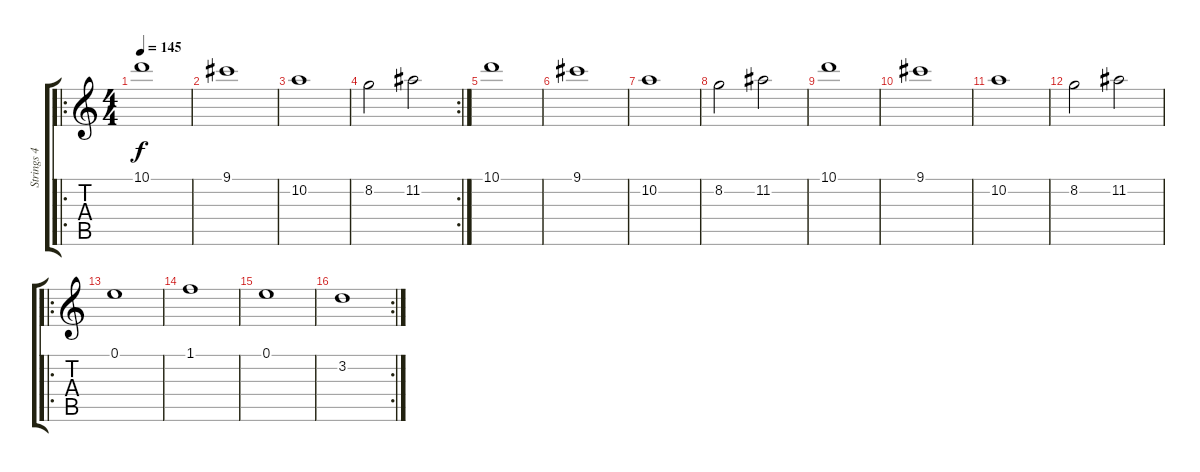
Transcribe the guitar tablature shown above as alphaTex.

\track ("Strings 4" "Strings 4") {instrument stringensemble1}
\staff {score tabs}
\tuning (E5 B4 G4 D4 A3 E3) {hide}
\ro
\ts (4 4)
\tempo 145
\clef g2
\ks c
10.1.1{dy f volume 10} |
9.1.1 |
10.2.1 |
\rc 2
8.2.2 11.2.2 |
10.1.1{volume 10} |
9.1.1 |
10.2.1 |
8.2.2 11.2.2 |
10.1.1{volume 10} |
9.1.1 |
10.2.1 |
8.2.2 11.2.2 |
\ro
0.1.1{volume 11 instrument stringensemble1} |
1.1.1 |
0.1.1 |
\rc 2
3.2.1
